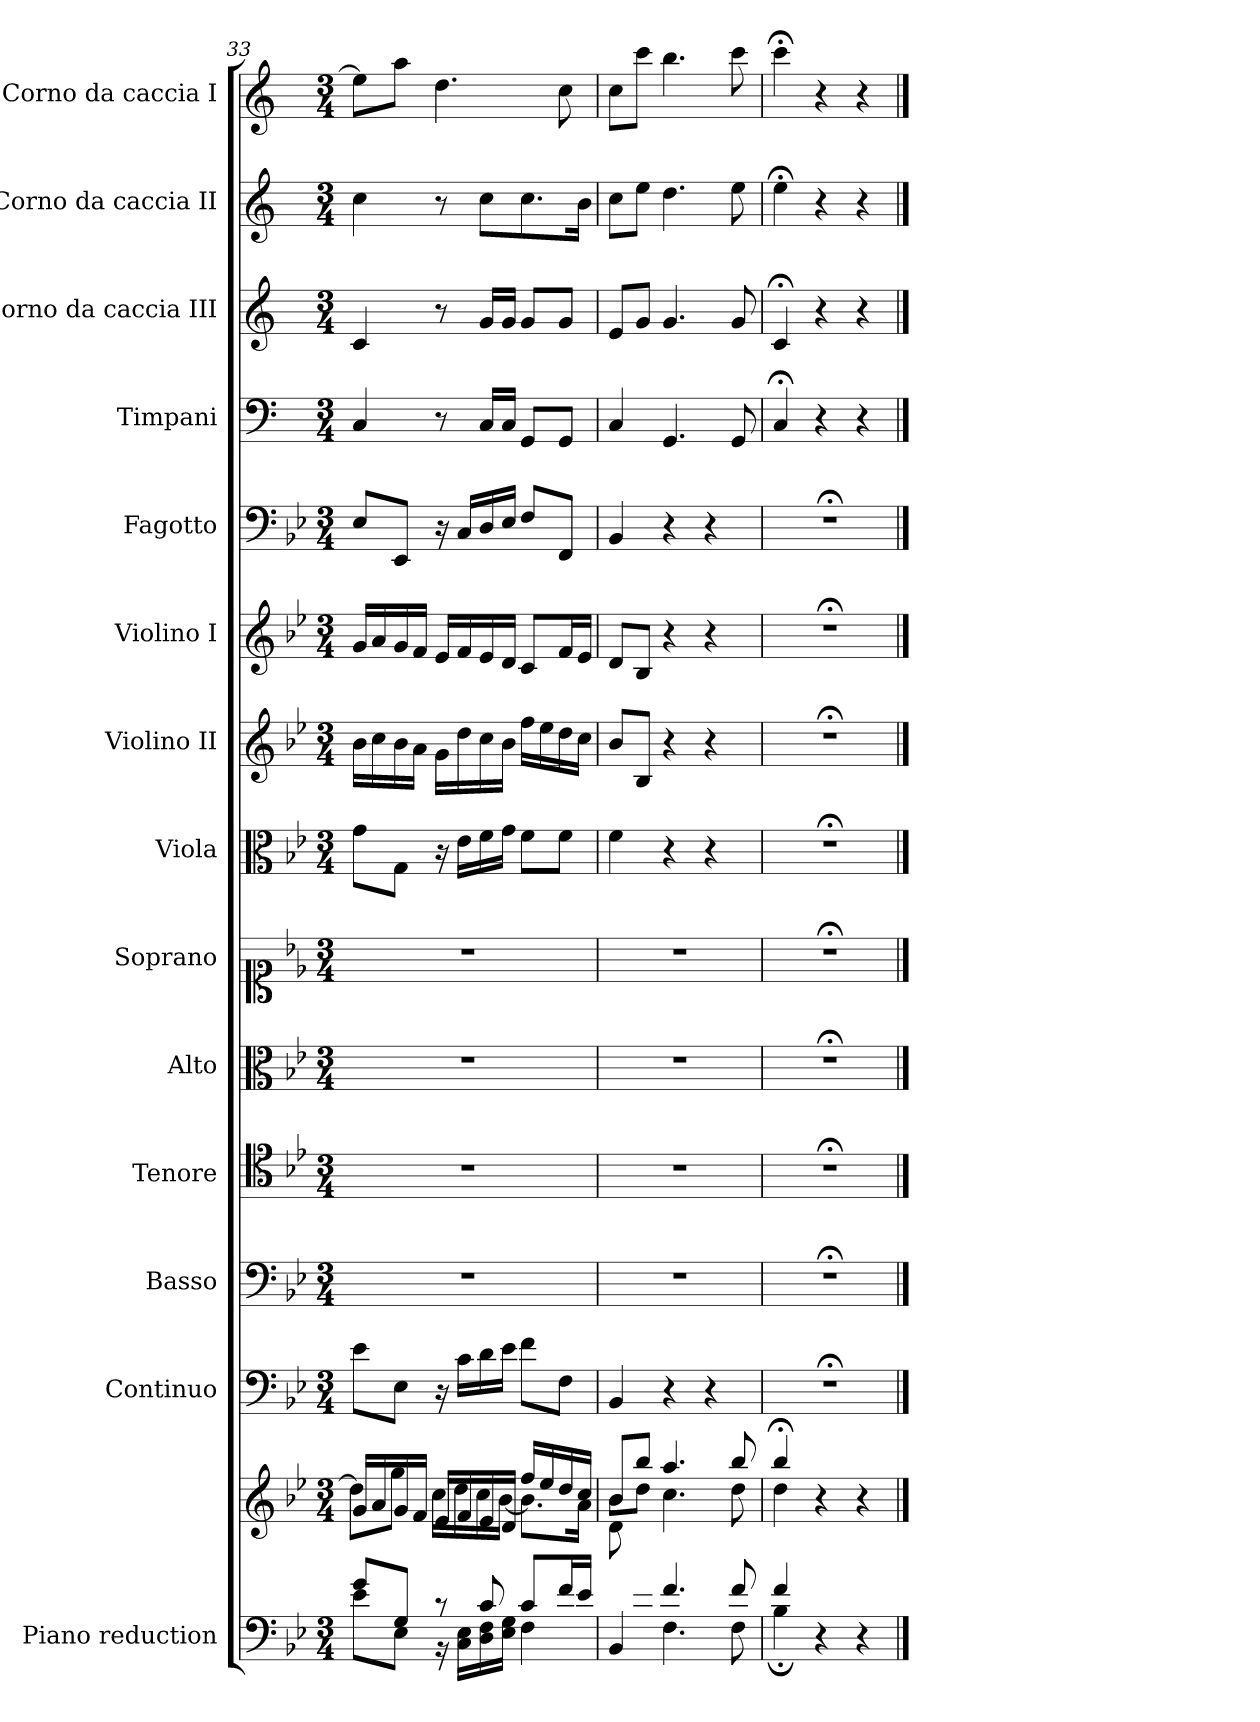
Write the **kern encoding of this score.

**kern	**kern	**kern	**kern	**kern	**kern	**kern	**kern	**kern	**kern	**kern	**kern	**kern	**kern	**kern
*part14	*part14	*part13	*part12	*part11	*part10	*part9	*part8	*part7	*part6	*part5	*part4	*part3	*part2	*part1
*staff15	*staff14	*staff13	*staff12	*staff11	*staff10	*staff9	*staff8	*staff7	*staff6	*staff5	*staff4	*staff3	*staff2	*staff1
*I"Piano reduction	*	*I"Continuo	*I"Basso	*I"Tenore	*I"Alto	*I"Soprano	*I"Viola	*I"Violino II	*I"Violino I	*I"Fagotto	*I"Timpani	*I"Corno da caccia III	*I"Corno da caccia II	*I"Corno da caccia I
*I'Pno	*	*	*	*	*	*	*I'Vla	*I'Vln	*I'Vln	*	*I'Timp	*	*	*
*clefF4	*clefG2	*clefF4	*clefF4	*clefC4	*clefC3	*clefC1	*clefC3	*clefG2	*clefG2	*clefF4	*clefF4	*clefG2	*clefG2	*clefG2
*	*	*	*	*	*	*	*	*	*	*	*ITrd1c2	*ITrd1c2	*ITrd1c2	*ITrd1c2
*k[b-e-]	*k[b-e-]	*k[b-e-]	*k[b-e-]	*k[b-e-]	*k[b-e-]	*k[b-e-]	*k[b-e-]	*k[b-e-]	*k[b-e-]	*k[b-e-]	*k[b-e-]	*k[b-e-]	*k[b-e-]	*k[b-e-]
*M3/4	*M3/4	*M3/4	*M3/4	*M3/4	*M3/4	*M3/4	*M3/4	*M3/4	*M3/4	*M3/4	*M3/4	*M3/4	*M3/4	*M3/4
=33	=33	=33	=33	=33	=33	=33	=33	=33	=33	=33	=33	=33	=33	=33
*^	*^	*	*	*	*	*	*	*	*	*	*	*	*	*
8g/L	8e-\L	16g/LL	8dd\L]	8e-\L	2.r	2.r	2.r	2.r	8g\L	16b-\LL	16g/LL	8E-/L	4BB-/	4B-/	4b-\	8dd\L]
.	.	16a/	.	.	.	.	.	.	.	16cc\	16a/	.	.	.	.	.
8G/J	8E-\J	16g/	8gg\J	8E-\J	.	.	.	.	8G\J	16b-\	16g/	8EE-/J	.	.	.	8gg\J
.	.	16f/JJ	.	.	.	.	.	.	.	16a\JJ	16f/JJ	.	.	.	.	.
8r	16r	16e-/LL	16cc\LL	16r	.	.	.	.	16r	16g\LL	16e-/LL	16r	8r	8r	8r	4.cc\
.	16C\ 16E-\LL	16f/	16dd\	16c\LL	.	.	.	.	16e-\LL	16dd\	16f/	16C/LL	.	.	.	.
8c/	16D\ 16F\	16e-/	16cc\	16d\	.	.	.	.	16f\	16cc\	16e-/	16D/	16BB-/LL	16f/LL	8b-\L	.
.	16E-\ 16G\JJ	16d/JJ	[16b-\JJ	16e-\JJ	.	.	.	.	16g\JJ	16b-\JJ	16d/JJ	16E-/JJ	16BB-/JJ	16f/JJ	.	.
8c/L	4F\	16ff/LL	8.b-\L]	8f\L	.	.	.	.	8f\L	16ff\LL	8c/L	8F/L	8FF/L	8f/L	8.b-\	.
.	.	16ee-/	.	.	.	.	.	.	.	16ee-\	.	.	.	.	.	.
16f/L	.	16dd/	.	8F\J	.	.	.	.	8f\J	16dd\	16f/L	8FF/J	8FF/J	8f/J	.	8b-\
16e-/JJ	.	16cc/JJ	16a\Jk	.	.	.	.	.	.	16cc\JJ	16e-/JJ	.	.	.	16a\Jk	.
=34	=34	=34	=34	=34	=34	=34	=34	=34	=34	=34	=34	=34	=34	=34	=34	=34
*	*	*	*^	*	*	*	*	*	*	*	*	*	*	*	*	*
8ryy	4BB-/	8b-/L	8b-\L	8d\L	4BB-/	2.r	2.r	2.r	2.r	4f\	8b-/L	8d/L	4BB-/	4BB-/	8d/L	8b-\L	8b-\L
8f/J	.	8bb-/J	8dd\J	2ryy	.	.	.	.	.	.	8B-/J	8B-/J	.	.	8f/J	8dd\J	8bb-\J
4.f/	4.F\	4.aa/	4.cc\	.	4r	.	.	.	.	4r	4r	4r	4r	4.FF/	4.f/	4.cc\	4.aa\
.	.	.	.	.	4r	.	.	.	.	4r	4r	4r	4r	.	.	.	.
8f/	8F\	8bb-/	8dd\	8ryy	.	.	.	.	.	.	.	.	.	8FF/	8f/	8dd\	8bb-\
*	*	*	*v	*v	*	*	*	*	*	*	*	*	*	*	*	*	*
=35	=35	=35	=35	=35	=35	=35	=35	=35	=35	=35	=35	=35	=35	=35	=35	=35
4f/	4B-;\	4bb-;</	4dd\	2.r;<	2.r;<	2.r;<	2.r;<	2.r;<	2.r;<	2.r;<	2.r;<	2.r;<	4BB-;</	4B-;</	4dd;<\	4bb-;<\
4r	4ryy	4r	4ryy	.	.	.	.	.	.	.	.	.	4r	4r	4r	4r
4r	4ryy	4r	4ryy	.	.	.	.	.	.	.	.	.	4r	4r	4r	4r
*v	*v	*	*	*	*	*	*	*	*	*	*	*	*	*	*	*
*	*v	*v	*	*	*	*	*	*	*	*	*	*	*	*	*
==	==	==	==	==	==	==	==	==	==	==	==	==	==	==
*-	*-	*-	*-	*-	*-	*-	*-	*-	*-	*-	*-	*-	*-	*-
